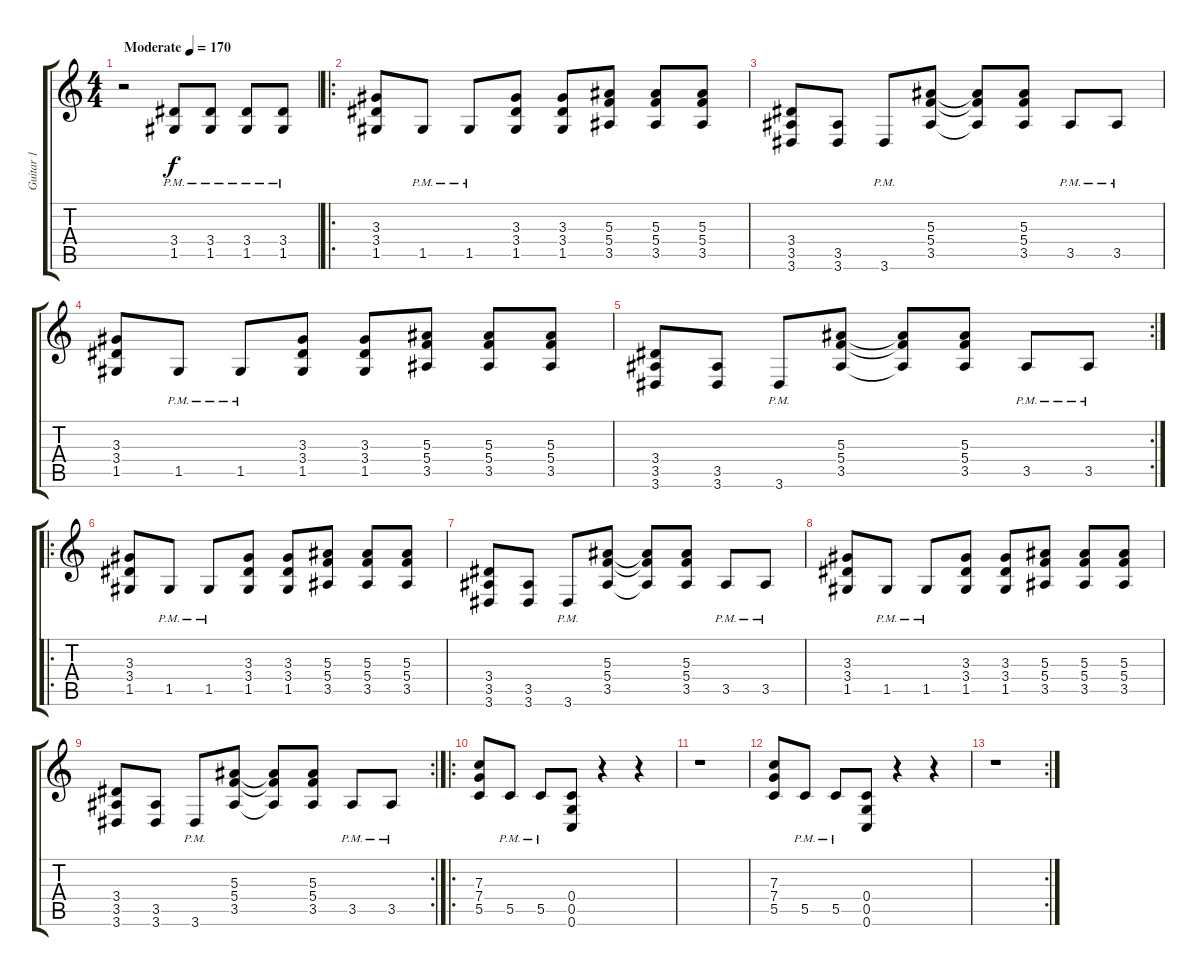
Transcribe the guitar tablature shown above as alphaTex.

\track ("Guitar 1" "Guitar 1") {instrument distortionguitar}
\staff {score tabs}
\tuning (D4 A3 F3 C3 G2 C2) {hide}
\ts (4 4)
\tempo (170 "Moderate")
\clef g2
\ks c
r.2{dy f instrument distortionguitar} (3.4{pm} 1.5{pm}).8 (3.4{pm} 1.5{pm}).8 (3.4{pm} 1.5{pm}).8 (3.4{pm} 1.5{pm}).8 |
\ro
(3.3 3.4 1.5).8 1.5{pm}.8 1.5{pm}.8 (3.3 3.4 1.5).8 (3.3 3.4 1.5).8 (5.3 5.4 3.5).8 (5.3 5.4 3.5).8 (5.3 5.4 3.5).8 |
(3.4 3.5 3.6).8 (3.5 3.6).8 3.6{pm}.8 (5.3 5.4 3.5).8 (5.3{t} 5.4{t} 3.5{t}).8 (5.3 5.4 3.5).8 3.5{pm}.8 3.5{pm}.8 |
(3.3 3.4 1.5).8 1.5{pm}.8 1.5{pm}.8 (3.3 3.4 1.5).8 (3.3 3.4 1.5).8 (5.3 5.4 3.5).8 (5.3 5.4 3.5).8 (5.3 5.4 3.5).8 |
\rc 2
(3.4 3.5 3.6).8 (3.5 3.6).8 3.6{pm}.8 (5.3 5.4 3.5).8 (5.3{t} 5.4{t} 3.5{t}).8 (5.3 5.4 3.5).8 3.5{pm}.8 3.5{pm}.8 |
\ro
(3.3 3.4 1.5).8 1.5{pm}.8 1.5{pm}.8 (3.3 3.4 1.5).8 (3.3 3.4 1.5).8 (5.3 5.4 3.5).8 (5.3 5.4 3.5).8 (5.3 5.4 3.5).8 |
(3.4 3.5 3.6).8 (3.5 3.6).8 3.6{pm}.8 (5.3 5.4 3.5).8 (5.3{t} 5.4{t} 3.5{t}).8 (5.3 5.4 3.5).8 3.5{pm}.8 3.5{pm}.8 |
(3.3 3.4 1.5).8 1.5{pm}.8 1.5{pm}.8 (3.3 3.4 1.5).8 (3.3 3.4 1.5).8 (5.3 5.4 3.5).8 (5.3 5.4 3.5).8 (5.3 5.4 3.5).8 |
\rc 2
(3.4 3.5 3.6).8 (3.5 3.6).8 3.6{pm}.8 (5.3 5.4 3.5).8 (5.3{t} 5.4{t} 3.5{t}).8 (5.3 5.4 3.5).8 3.5{pm}.8 3.5{pm}.8 |
\ro
(7.3 7.4 5.5).8 5.5{pm}.8 5.5{pm}.8 (0.4 0.5 0.6).8 r.4 r.4 |
r.1 |
(7.3 7.4 5.5).8 5.5{pm}.8 5.5{pm}.8 (0.4 0.5 0.6).8 r.4 r.4 |
\rc 2
r.1
